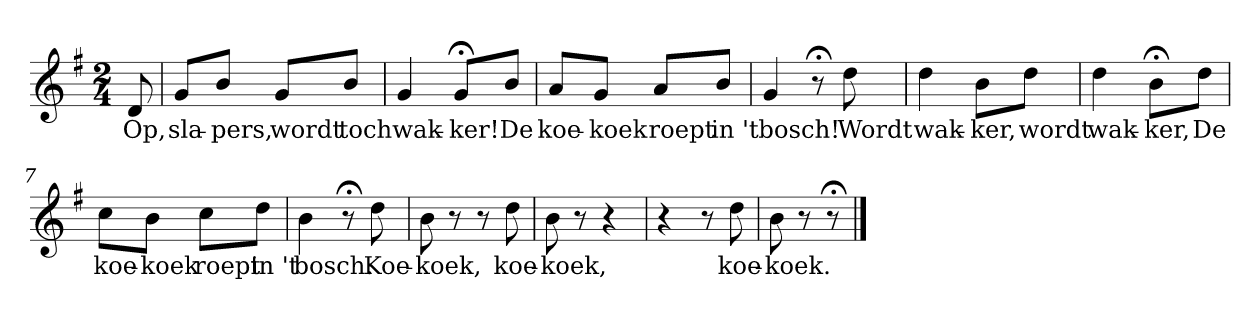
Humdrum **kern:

**kern	**text
*part1	*part1
*staff1	*staff1
*k[f#]	*
*G:	*
*M2/4	*
*MM120	*
=	=
8d	Op,
=1	=1
8gL	sla-
8bJ	-pers,
8gL	wordt
8bJ	toch
=2	=2
4g	wak-
8g;<L	-ker!
8bJ	De
=3	=3
8aL	koe-
8gJ	-koek
8aL	roept
8bJ	in 't
=4	=4
4g	bosch!
8r;<	.
8dd	Wordt
=5	=5
4dd	wak-
8bL	-ker,
8ddJ	wordt
=6	=6
4dd	wak-
8b;<L	-ker,
8ddJ	De
=7	=7
8ccL	koe-
8bJ	-koek
8ccL	roept
8ddJ	in 't
=8	=8
4b	bosch:
8r;<	.
8dd	Koe-
=9	=9
8b	-koek,
8r	.
8r	.
8dd	koe-
=10	=10
8b	-koek,
8r	.
4r	.
=11	=11
4r	.
8r	.
8dd	koe-
=12	=12
8b	-koek.
8r	.
8r;<	.
==	==
*-	*-
